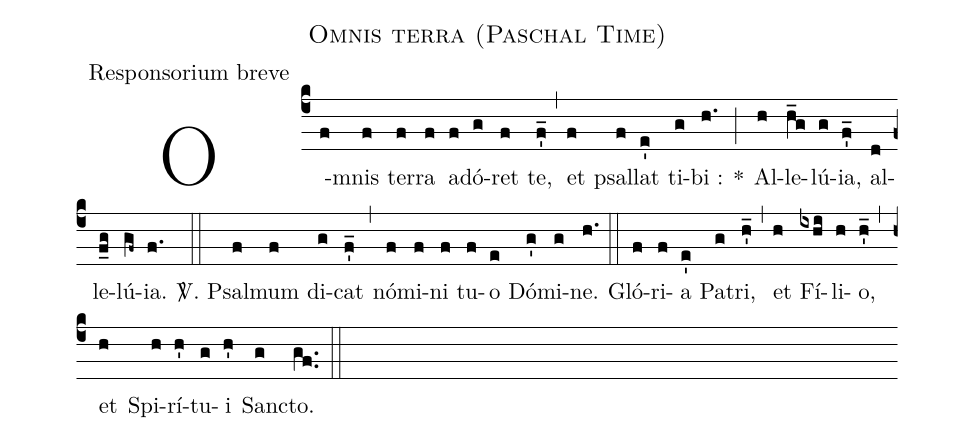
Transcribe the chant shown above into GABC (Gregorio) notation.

name:Omnis terra (Paschal Time);
office-part:Responsorium breve;
%%
(c4) O(f)mnis(f) ter(f)ra(f) ad(f)ó(g)ret(f) te,(f'_) (,) et(f) psal(f)lat(e') ti(g)bi :(h.) *(;) Al(h)le(h_g)lú(g){ia},(f'_) al(d)le(f_g)lú(gf~){ia}.(f.) (::)
<sp>V/</sp>. Psal(f)mum(f) di(g)cat(f'_) (,) nó(f)mi(f)ni(f) tu(f)o(e) Dó(g')mi(g)ne.(h.) (::) Gló(f)ri(f)a(e') Pa(g)tri,(h'_) (,) et(h) Fí(ixhi)li(h)o,(h'_) (,) et(h) Spi(h)rí(h')tu(g)i(h') San(g)cto.(gf..) (::)
